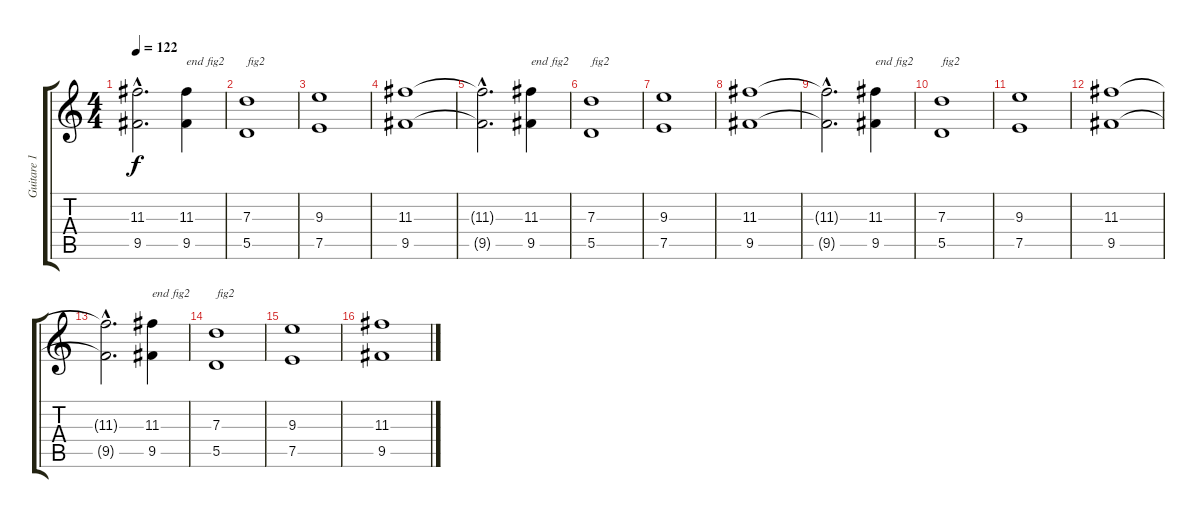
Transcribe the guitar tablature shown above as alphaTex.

\track ("Guitare 1" "Guitare 1") {instrument acousticguitarsteel}
\staff {score tabs}
\tuning (E4 B3 G3 D3 A2 E2) {hide}
\ts (4 4)
\tempo 122
\clef g2
\ks c
(11.3{hac t} 9.5{hac t}).2{d dy f} (11.3 9.5).4{txt "end fig2"} |
(7.3 5.5).1{txt "fig2"} |
(9.3 7.5).1 |
(11.3 9.5).1 |
(11.3{hac t} 9.5{hac t}).2{d} (11.3 9.5).4{txt "end fig2"} |
(7.3 5.5).1{txt "fig2"} |
(9.3 7.5).1 |
(11.3 9.5).1 |
(11.3{hac t} 9.5{hac t}).2{d} (11.3 9.5).4{txt "end fig2"} |
(7.3 5.5).1{txt "fig2"} |
(9.3 7.5).1 |
(11.3 9.5).1 |
(11.3{hac t} 9.5{hac t}).2{d} (11.3 9.5).4{txt "end fig2"} |
(7.3 5.5).1{txt "fig2"} |
(9.3 7.5).1 |
(11.3 9.5).1
